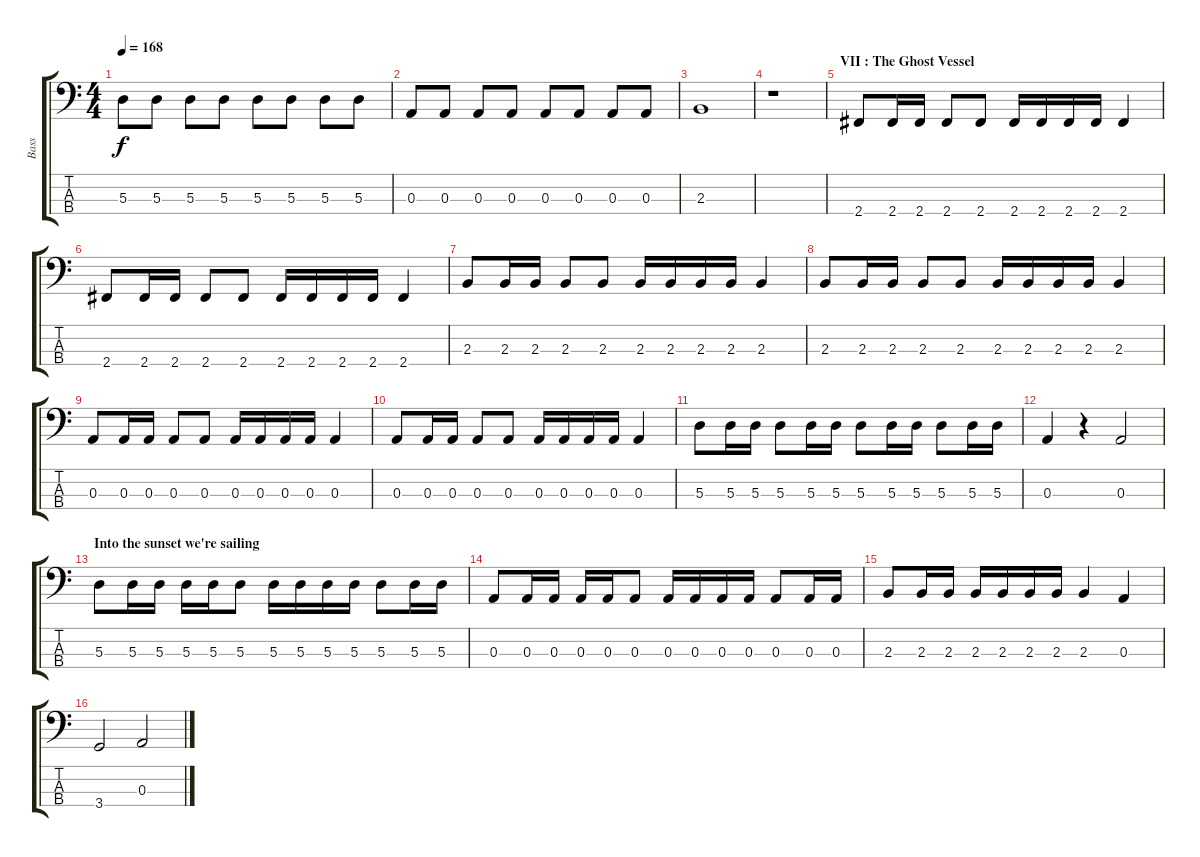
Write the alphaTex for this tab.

\track ("Bass" "Bass") {instrument electricbassfinger}
\staff {score tabs}
\tuning (G2 D2 A1 E1) {hide}
\ts (4 4)
\tempo 168
\clef f4
\ks c
5.3.8{dy f} 5.3.8 5.3.8 5.3.8 5.3.8 5.3.8 5.3.8 5.3.8 |
0.3.8 0.3.8 0.3.8 0.3.8 0.3.8 0.3.8 0.3.8 0.3.8 |
2.3.1 |
r.1 |
\section ("" "VII : The Ghost Vessel")
2.4.8 2.4.16 2.4.16 2.4.8 2.4.8 2.4.16 2.4.16 2.4.16 2.4.16 2.4.4 |
2.4.8 2.4.16 2.4.16 2.4.8 2.4.8 2.4.16 2.4.16 2.4.16 2.4.16 2.4.4 |
2.3.8 2.3.16 2.3.16 2.3.8 2.3.8 2.3.16 2.3.16 2.3.16 2.3.16 2.3.4 |
2.3.8 2.3.16 2.3.16 2.3.8 2.3.8 2.3.16 2.3.16 2.3.16 2.3.16 2.3.4 |
0.3.8 0.3.16 0.3.16 0.3.8 0.3.8 0.3.16 0.3.16 0.3.16 0.3.16 0.3.4 |
0.3.8 0.3.16 0.3.16 0.3.8 0.3.8 0.3.16 0.3.16 0.3.16 0.3.16 0.3.4 |
5.3.8 5.3.16 5.3.16 5.3.8 5.3.16 5.3.16 5.3.8 5.3.16 5.3.16 5.3.8 5.3.16 5.3.16 |
0.3.4 r.4 0.3.2 |
\section ("" "Into the sunset we're sailing")
5.3.8 5.3.16 5.3.16 5.3.16 5.3.16 5.3.8 5.3.16 5.3.16 5.3.16 5.3.16 5.3.8 5.3.16 5.3.16 |
0.3.8 0.3.16 0.3.16 0.3.16 0.3.16 0.3.8 0.3.16 0.3.16 0.3.16 0.3.16 0.3.8 0.3.16 0.3.16 |
2.3.8 2.3.16 2.3.16 2.3.16 2.3.16 2.3.16 2.3.16 2.3.4 0.3.4 |
3.4.2 0.3.2
